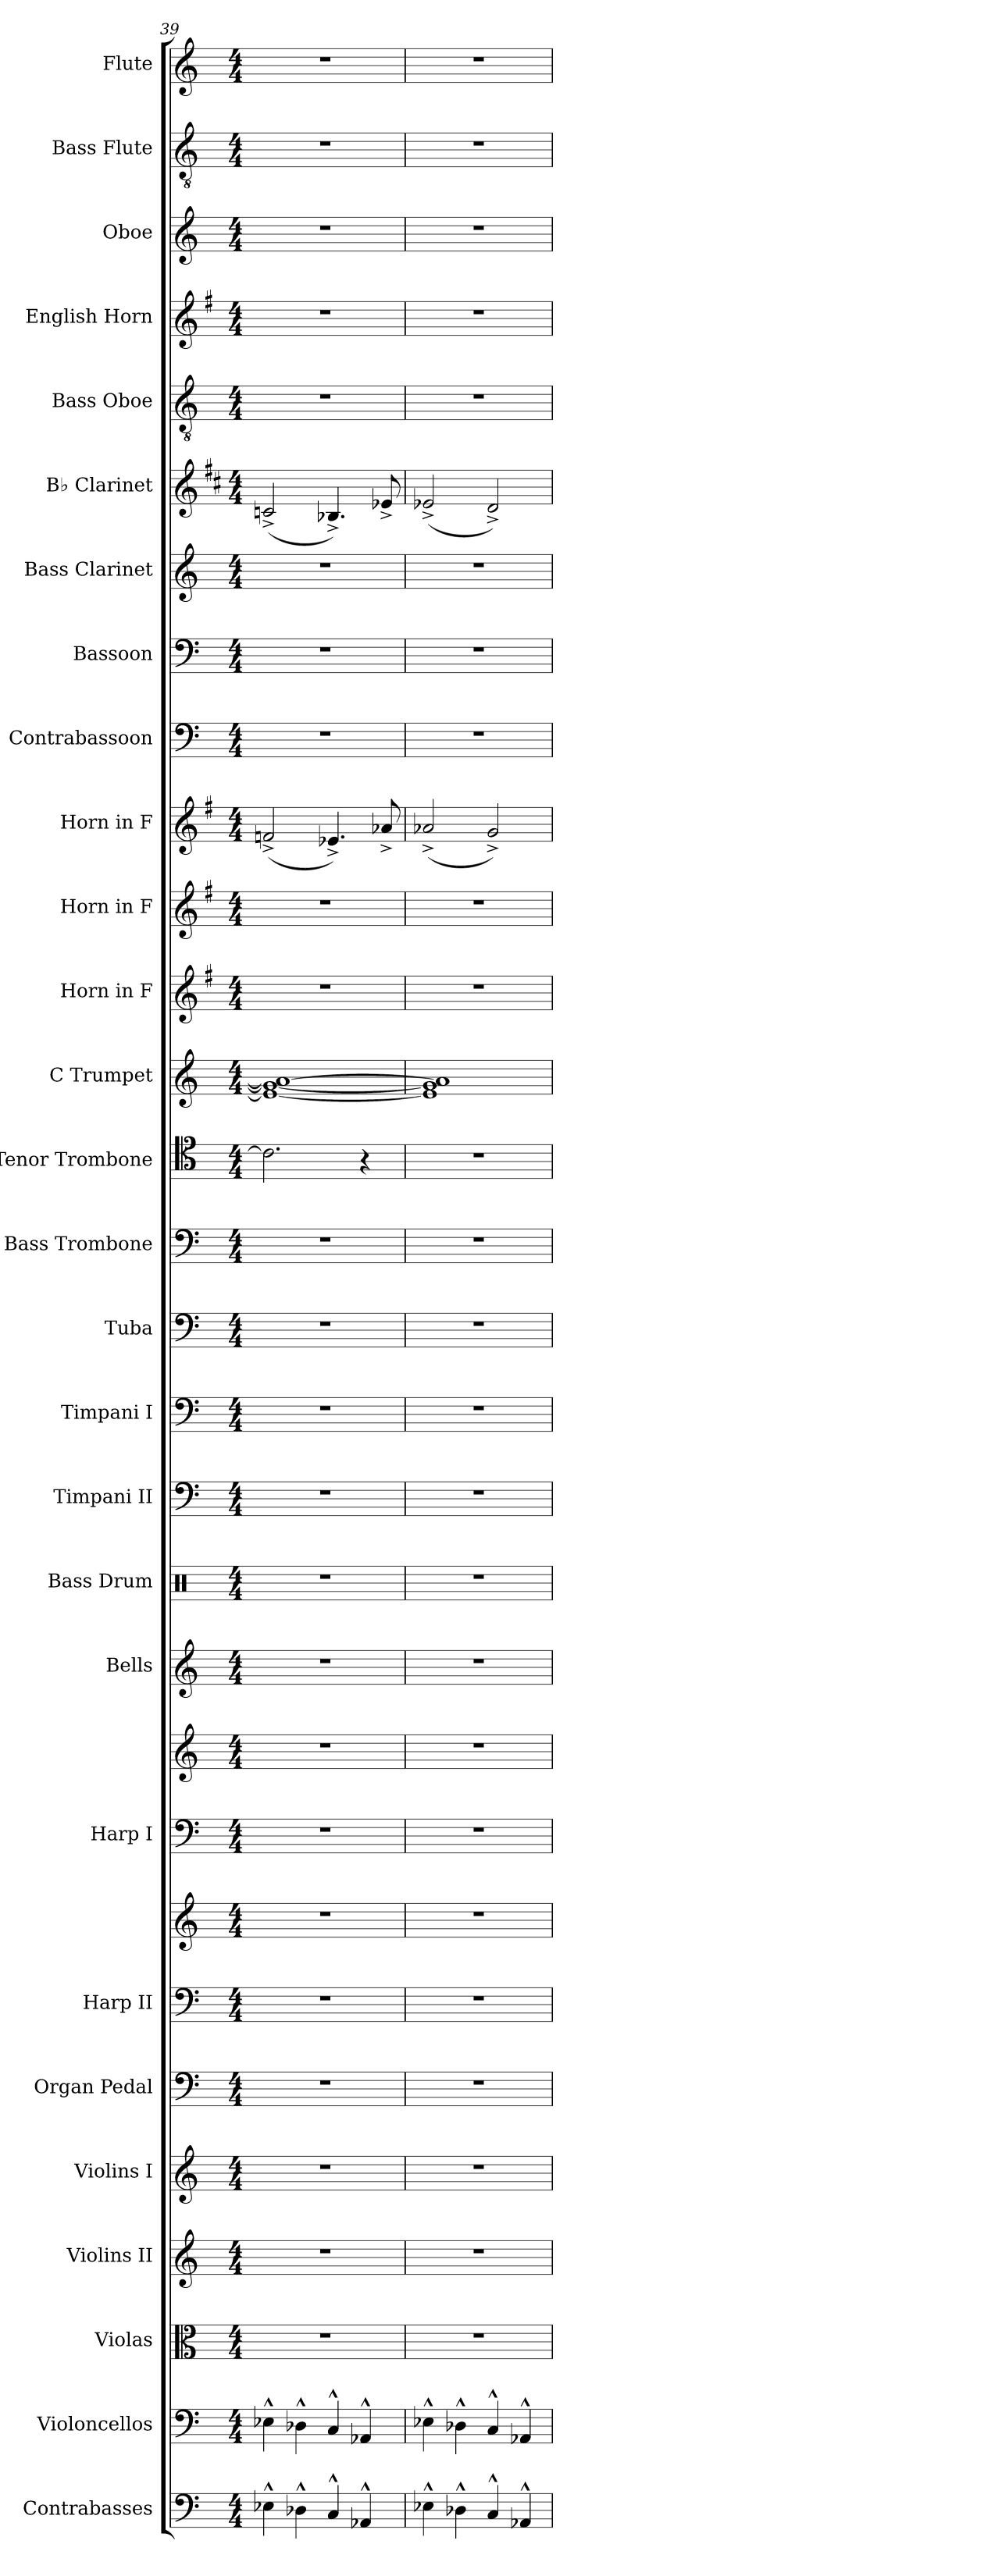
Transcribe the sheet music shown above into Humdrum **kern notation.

**kern	**kern	**kern	**kern	**kern	**kern	**kern	**kern	**kern	**kern	**kern	**kern	**kern	**kern	**kern	**kern	**kern	**kern	**kern	**kern	**kern	**kern	**kern	**kern	**kern	**kern	**kern	**kern	**kern	**kern
*part28	*part27	*part26	*part25	*part24	*part23	*part22	*part22	*part21	*part21	*part20	*part19	*part18	*part17	*part16	*part15	*part14	*part13	*part12	*part11	*part10	*part9	*part8	*part7	*part6	*part5	*part4	*part3	*part2	*part1
*staff30	*staff29	*staff28	*staff27	*staff26	*staff25	*staff24	*staff23	*staff22	*staff21	*staff20	*staff19	*staff18	*staff17	*staff16	*staff15	*staff14	*staff13	*staff12	*staff11	*staff10	*staff9	*staff8	*staff7	*staff6	*staff5	*staff4	*staff3	*staff2	*staff1
*I"Contrabasses	*I"Violoncellos	*I"Violas	*I"Violins II	*I"Violins I	*I"Organ Pedal	*I"Harp II	*	*I"Harp I	*	*I"Bells	*I"Bass Drum	*I"Timpani II	*I"Timpani I	*I"Tuba	*I"Bass Trombone	*I"Tenor Trombone	*I"C Trumpet	*I"Horn in F	*I"Horn in F	*I"Horn in F	*I"Contrabassoon	*I"Bassoon	*I"Bass Clarinet	*I"B♭ Clarinet	*I"Bass Oboe	*I"English Horn	*I"Oboe	*I"Bass Flute	*I"Flute
*I'Cb.	*I'Vcs.	*I'Vlas.	*I'Vlns.	*I'Vlns.	*I'Org.	*I'Hrp.	*	*I'Hrp.	*	*	*I'B. Dr.	*I'Timp.	*I'Timp.	*I'Tba.	*I'B. Tbn.	*I'T. Tbn.	*I'C Tpt.	*	*	*	*I'Cbsn.	*I'Bsn.	*I'B. Cl.	*I'B♭ Cl.	*	*I'E. Hn.	*I'Ob.	*I'B. Fl.	*I'Fl.
*clefF4	*clefF4	*clefC3	*clefG2	*clefG2	*clefF4	*clefF4	*clefG2	*clefF4	*clefG2	*clefG2	*clefX	*clefF4	*clefF4	*clefF4	*clefF4	*clefC4	*clefG2	*clefG2	*clefG2	*clefG2	*clefF4	*clefF4	*clefG2	*clefG2	*clefGv2	*clefG2	*clefG2	*clefGv2	*clefG2
*ITrd7c12	*	*	*	*	*	*	*	*	*	*	*	*	*	*	*	*	*	*ITrd4c7	*ITrd4c7	*ITrd4c7	*ITrd7c12	*	*ITrd8c14	*ITrd1c2	*	*ITrd4c7	*	*	*
*k[]	*k[]	*k[]	*k[]	*k[]	*k[]	*k[]	*k[]	*k[]	*k[]	*k[]	*k[]	*k[]	*k[]	*k[]	*k[]	*k[]	*k[]	*k[]	*k[]	*k[]	*k[]	*k[]	*k[]	*k[]	*k[]	*k[]	*k[]	*k[]	*k[]
*M4/4	*M4/4	*M4/4	*M4/4	*M4/4	*M4/4	*M4/4	*M4/4	*M4/4	*M4/4	*M4/4	*M4/4	*M4/4	*M4/4	*M4/4	*M4/4	*M4/4	*M4/4	*M4/4	*M4/4	*M4/4	*M4/4	*M4/4	*M4/4	*M4/4	*M4/4	*M4/4	*M4/4	*M4/4	*M4/4
=39	=39	=39	=39	=39	=39	=39	=39	=39	=39	=39	=39	=39	=39	=39	=39	=39	=39	=39	=39	=39	=39	=39	=39	=39	=39	=39	=39	=39	=39
4EE-X^^\	4E-X^^\	1r	1r	1r	1r	1r	1r	1r	1r	1r	1r	1r	1r	1r	1r	2.c\]	1e-_ 1g-_ 1a-_	1r	1r	(2B-X^/	1r	1r	1r	(2B-X^/	1r	1r	1r	1r	1r
4DD-X^^\	4D-X^^\	.	.	.	.	.	.	.	.	.	.	.	.	.	.	.	.	.	.	.	.	.	.	.	.	.	.	.	.
4CC^^/	4C^^/	.	.	.	.	.	.	.	.	.	.	.	.	.	.	.	.	.	.	4.A-X^/)	.	.	.	4.A-X^/)	.	.	.	.	.
4AAA-X^^/	4AA-X^^/	.	.	.	.	.	.	.	.	.	.	.	.	.	.	4r	.	.	.	.	.	.	.	.	.	.	.	.	.
.	.	.	.	.	.	.	.	.	.	.	.	.	.	.	.	.	.	.	.	8d-X^/	.	.	.	8d-X^/	.	.	.	.	.
!!LO:PB:g=z
=40	=40	=40	=40	=40	=40	=40	=40	=40	=40	=40	=40	=40	=40	=40	=40	=40	=40	=40	=40	=40	=40	=40	=40	=40	=40	=40	=40	=40	=40
4EE-X^^\	4E-X^^\	1r	1r	1r	1r	1r	1r	1r	1r	1r	1r	1r	1r	1r	1r	1r	1e-] 1g-] 1a-]	1r	1r	(2d-X^/	1r	1r	1r	(2d-X^/	1r	1r	1r	1r	1r
4DD-X^^\	4D-X^^\	.	.	.	.	.	.	.	.	.	.	.	.	.	.	.	.	.	.	.	.	.	.	.	.	.	.	.	.
4CC^^/	4C^^/	.	.	.	.	.	.	.	.	.	.	.	.	.	.	.	.	.	.	2c^/)	.	.	.	2c^/)	.	.	.	.	.
4AAA-X^^/	4AA-X^^/	.	.	.	.	.	.	.	.	.	.	.	.	.	.	.	.	.	.	.	.	.	.	.	.	.	.	.	.
=	=	=	=	=	=	=	=	=	=	=	=	=	=	=	=	=	=	=	=	=	=	=	=	=	=	=	=	=	=
*-	*-	*-	*-	*-	*-	*-	*-	*-	*-	*-	*-	*-	*-	*-	*-	*-	*-	*-	*-	*-	*-	*-	*-	*-	*-	*-	*-	*-	*-
